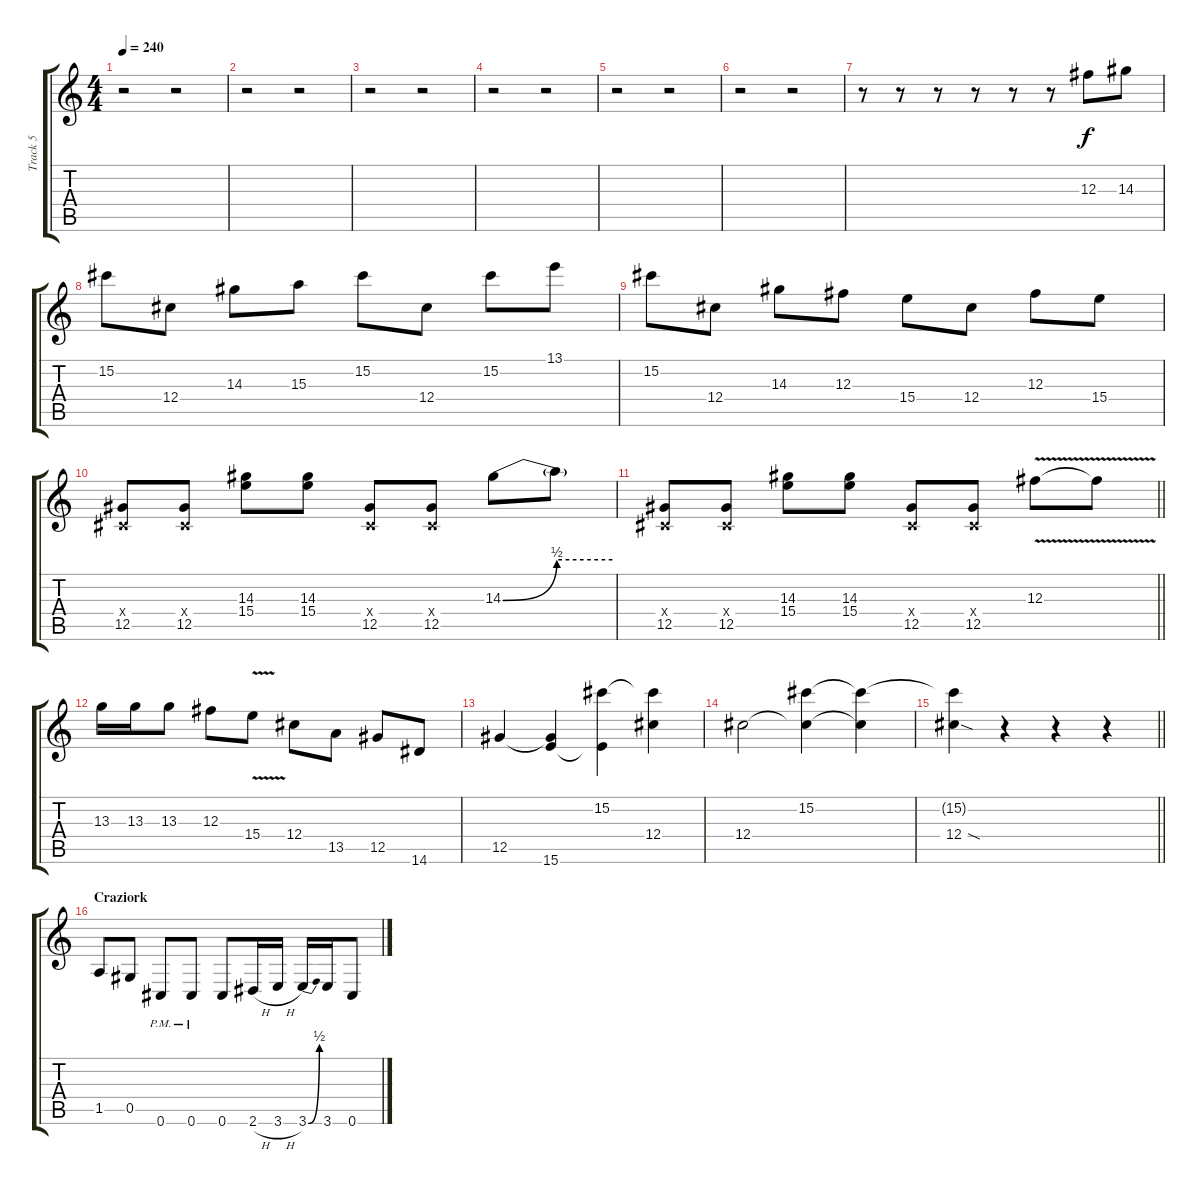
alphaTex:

\track ("Track 5" "Track 5") {instrument overdrivenguitar}
\staff {score tabs}
\tuning (Eb4 Bb3 Gb3 Db3 Ab2 Db2) {hide}
\ts (4 4)
\tempo 240
\clef g2
\ks c
r.2{dy f} r.2 |
r.2 r.2 |
r.2 r.2 |
r.2 r.2 |
r.2 r.2 |
r.2 r.2 |
r.8 r.8 r.8 r.8 r.8 r.8 12.3.8 14.3.8 |
15.2.8 12.4.8 14.3.8 15.3.8 15.2.8 12.4.8 15.2.8 13.1.8 |
15.2.8 12.4.8 14.3.8 12.3.8 15.4.8 12.4.8 12.3.8 15.4.8 |
(0.4{x} 12.5).8 (0.4{x} 12.5).8 (14.3 15.4).8 (14.3 15.4).8 (0.4{x} 12.5).8 (0.4{x} 12.5).8 14.3{be (bend 0 0 60 2)}.8 14.3{be (hold 0 2 60 2) t}.8 |
\barLineRight lightlight
(0.4{x} 12.5).8 (0.4{x} 12.5).8 (14.3 15.4).8 (14.3 15.4).8 (0.4{x} 12.5).8 (0.4{x} 12.5).8 12.3{v}.8 12.3{v t}.8 |
13.3.16 13.3.16 13.3.8 12.3.8 15.4{v}.8 12.4.8 13.5.8 12.5.8 14.6.8 |
12.5.4 (12.5{t} 15.6).4 (15.2 15.6{t}).4 (15.2{t} 12.4).4 |
12.4.2 (15.2 12.4{t}).4 (15.2{t} 12.4{t}).4 |
\barLineRight lightlight
(15.2{t} 12.4{sod}).4 r.4 r.4 r.4 |
\section ("" "Craziork")
1.5.8 0.5.8 0.6{pm}.8 0.6{pm}.8 0.6.8 2.6{h}.16 3.6{h}.16 3.6{be (bend 0 0 60 2)}.16 3.6.16 0.6.8
